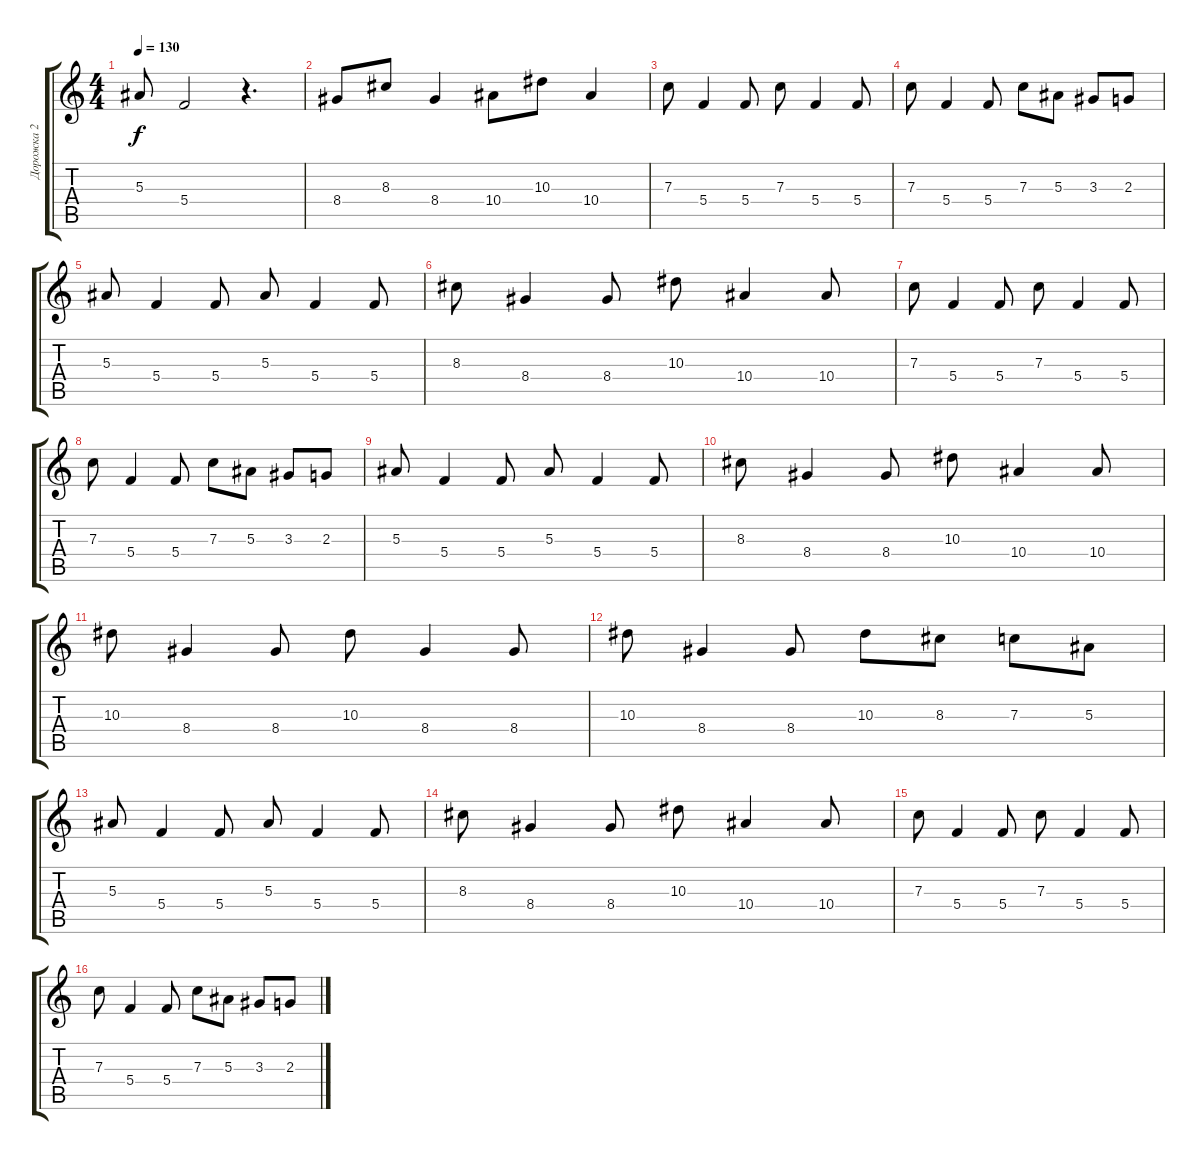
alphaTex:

\track ("Дорожка 2" "Дорожка 2") {instrument overdrivenguitar}
\staff {score tabs}
\tuning (D4 A3 F3 C3 G2 D2) {hide}
\ts (4 4)
\tempo 130
\clef g2
\ks c
5.3.8{dy f} 5.4.2 r.4{d} |
8.4.8 8.3.8 8.4.4 10.4.8 10.3.8 10.4.4 |
7.3.8 5.4.4 5.4.8 7.3.8 5.4.4 5.4.8 |
7.3.8 5.4.4 5.4.8 7.3.8 5.3.8 3.3.8 2.3.8 |
5.3.8 5.4.4 5.4.8 5.3.8 5.4.4 5.4.8 |
8.3.8 8.4.4 8.4.8 10.3.8 10.4.4 10.4.8 |
7.3.8 5.4.4 5.4.8 7.3.8 5.4.4 5.4.8 |
7.3.8 5.4.4 5.4.8 7.3.8 5.3.8 3.3.8 2.3.8 |
5.3.8 5.4.4 5.4.8 5.3.8 5.4.4 5.4.8 |
8.3.8 8.4.4 8.4.8 10.3.8 10.4.4 10.4.8 |
10.3.8 8.4.4 8.4.8 10.3.8 8.4.4 8.4.8 |
10.3.8 8.4.4 8.4.8 10.3.8 8.3.8 7.3.8 5.3.8 |
5.3.8 5.4.4 5.4.8 5.3.8 5.4.4 5.4.8 |
8.3.8 8.4.4 8.4.8 10.3.8 10.4.4 10.4.8 |
7.3.8 5.4.4 5.4.8 7.3.8 5.4.4 5.4.8 |
7.3.8 5.4.4 5.4.8 7.3.8 5.3.8 3.3.8 2.3.8
